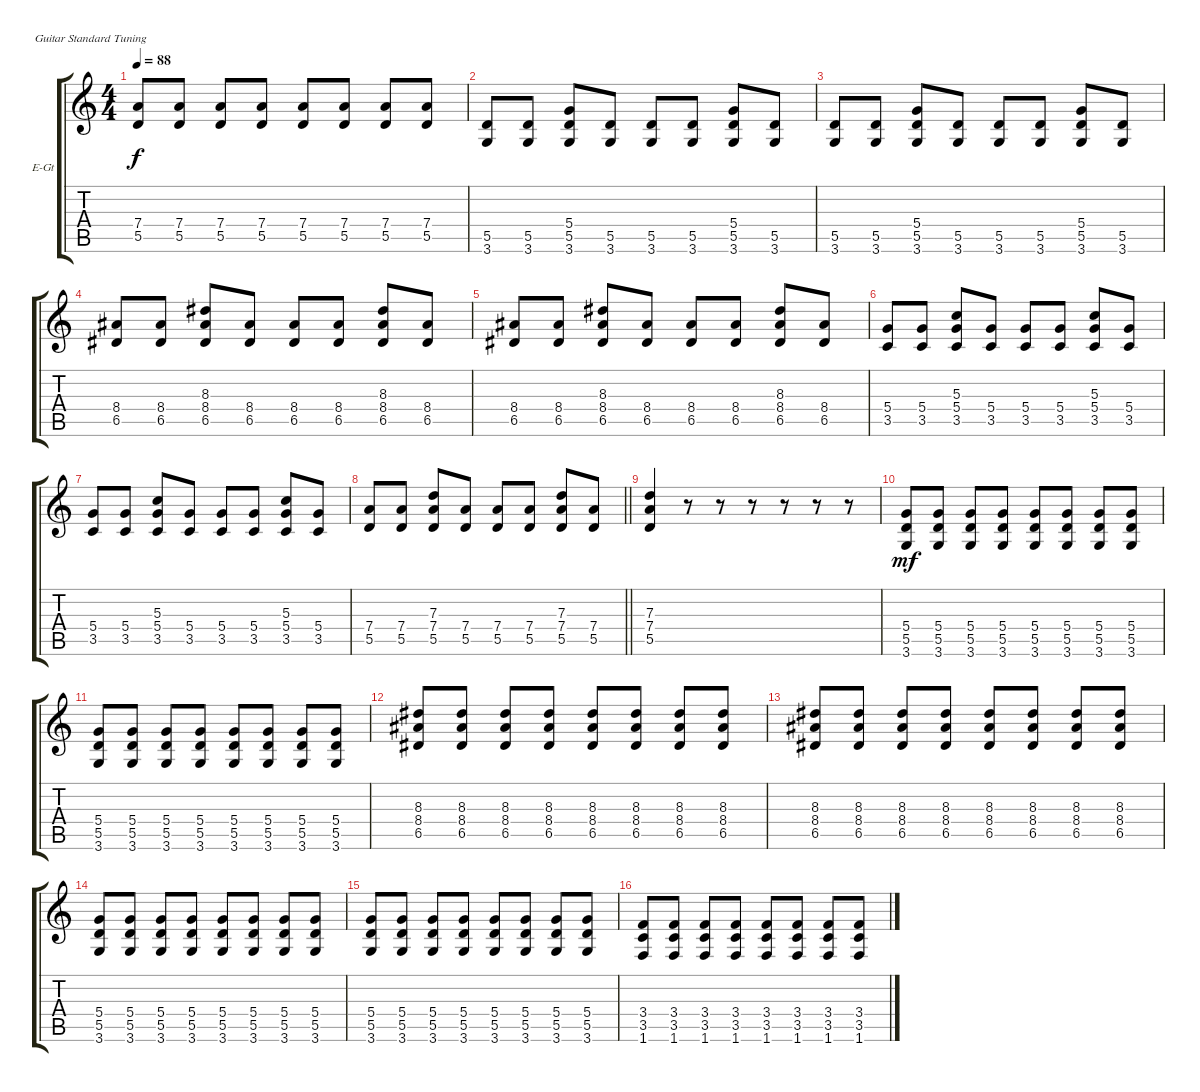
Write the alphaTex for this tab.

\bracketExtendMode groupsimilarinstruments
\firstSystemTrackNameOrientation horizontal
\otherSystemsTrackNameOrientation horizontal
\track ("Guitar II" "E-Gt") {instrument distortionguitar}
\staff {score tabs}
\tuning (E4 B3 G3 D3 A2 E2)
\ts (4 4)
\tempo 88
\clef g2
\scale
0.333333
\ks c
(7.4 5.5).8{dy f} (7.4 5.5).8 (7.4 5.5).8 (7.4 5.5).8 (7.4 5.5).8 (7.4 5.5).8 (7.4 5.5).8 (7.4 5.5).8 |
\scale
0.333333 (5.5 3.6).8 (5.5 3.6).8 (5.4 5.5 3.6).8 (5.5 3.6).8 (5.5 3.6).8 (5.5 3.6).8 (5.4 5.5 3.6).8 (5.5 3.6).8 |
\scale
0.333333 (5.5 3.6).8 (5.5 3.6).8 (5.4 5.5 3.6).8 (5.5 3.6).8 (5.5 3.6).8 (5.5 3.6).8 (5.4 5.5 3.6).8 (5.5 3.6).8 |
\scale
0.333333 (8.4 6.5).8 (8.4 6.5).8 (8.3 8.4 6.5).8 (8.4 6.5).8 (8.4 6.5).8 (8.4 6.5).8 (8.3 8.4 6.5).8 (8.4 6.5).8 |
\scale
0.333333 (8.4 6.5).8 (8.4 6.5).8 (8.3 8.4 6.5).8 (8.4 6.5).8 (8.4 6.5).8 (8.4 6.5).8 (8.3 8.4 6.5).8 (8.4 6.5).8 |
\scale
0.333333 (5.4 3.5).8 (5.4 3.5).8 (5.3 5.4 3.5).8 (5.4 3.5).8 (5.4 3.5).8 (5.4 3.5).8 (5.3 5.4 3.5).8 (5.4 3.5).8 |
\scale
0.333333 (5.4 3.5).8 (5.4 3.5).8 (5.3 5.4 3.5).8 (5.4 3.5).8 (5.4 3.5).8 (5.4 3.5).8 (5.3 5.4 3.5).8 (5.4 3.5).8 |
\scale
0.333333
\barLineRight lightlight
(7.4 5.5).8 (7.4 5.5).8 (7.3 7.4 5.5).8 (7.4 5.5).8 (7.4 5.5).8 (7.4 5.5).8 (7.3 7.4 5.5).8 (7.4 5.5).8 |
\scale
0.333333 (7.3 7.4 5.5).4 r.8 r.8 r.8 r.8 r.8 r.8 |
\scale
0.333333 (3.6 5.5 5.4).8{dy mf} (3.6 5.5 5.4).8 (3.6 5.5 5.4).8 (3.6 5.5 5.4).8 (3.6 5.5 5.4).8 (3.6 5.5 5.4).8 (3.6 5.5 5.4).8 (3.6 5.5 5.4).8 |
\scale
0.333333 (3.6 5.5 5.4).8 (3.6 5.5 5.4).8 (3.6 5.5 5.4).8 (3.6 5.5 5.4).8 (3.6 5.5 5.4).8 (3.6 5.5 5.4).8 (3.6 5.5 5.4).8 (3.6 5.5 5.4).8 |
\scale
0.333333 (8.3 8.4 6.5).8 (8.3 8.4 6.5).8 (8.3 8.4 6.5).8 (8.3 8.4 6.5).8 (8.3 8.4 6.5).8 (8.3 8.4 6.5).8 (8.3 8.4 6.5).8 (8.3 8.4 6.5).8 |
\scale
0.333333 (8.3 8.4 6.5).8 (8.3 8.4 6.5).8 (8.3 8.4 6.5).8 (8.3 8.4 6.5).8 (8.3 8.4 6.5).8 (8.3 8.4 6.5).8 (8.3 8.4 6.5).8 (8.3 8.4 6.5).8 |
\scale
0.333333 (3.6 5.5 5.4).8 (3.6 5.5 5.4).8 (3.6 5.5 5.4).8 (3.6 5.5 5.4).8 (3.6 5.5 5.4).8 (3.6 5.5 5.4).8 (3.6 5.5 5.4).8 (3.6 5.5 5.4).8 |
\scale
0.333333 (3.6 5.5 5.4).8 (3.6 5.5 5.4).8 (3.6 5.5 5.4).8 (3.6 5.5 5.4).8 (3.6 5.5 5.4).8 (3.6 5.5 5.4).8 (3.6 5.5 5.4).8 (3.6 5.5 5.4).8 |
\scale
0.333333 (1.6 3.5 3.4).8 (1.6 3.5 3.4).8 (1.6 3.5 3.4).8 (1.6 3.5 3.4).8 (1.6 3.5 3.4).8 (1.6 3.5 3.4).8 (1.6 3.5 3.4).8 (1.6 3.5 3.4).8
